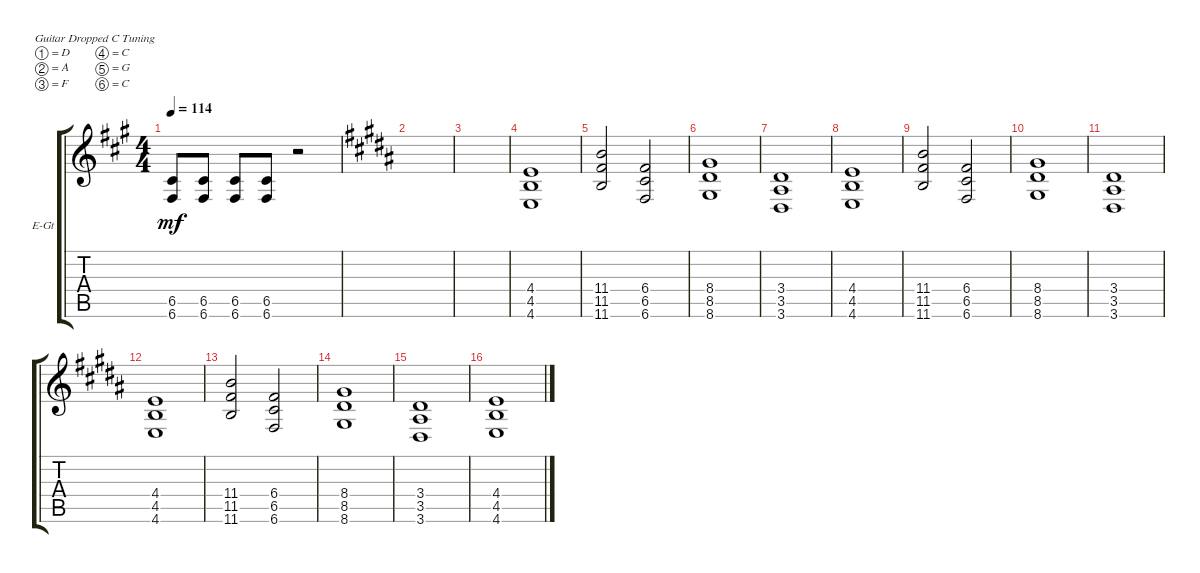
\defaultSystemsLayout 4
\bracketExtendMode groupsimilarinstruments
\firstSystemTrackNameOrientation horizontal
\otherSystemsTrackNameOrientation horizontal
\track ("Electric Guitar" "E-Gt") {instrument distortionguitar}
\staff {score tabs}
\tuning (D4 A3 F3 C3 G2 C2)
\ts (4 4)
\tempo 114
\clef g2
\ks f#minor
(6.6 6.5).8{dy mf} (6.5 6.6).8 (6.6 6.5).8 (6.5 6.6).8 r.2 |
\ks g#minor
|
|
(4.4 4.5 4.6).1 |
(11.6 11.5 11.4).2 (6.4 6.5 6.6).2 |
(8.4 8.5 8.6).1 |
(3.6 3.5 3.4).1 |
(4.4 4.5 4.6).1 |
(11.6 11.5 11.4).2 (6.4 6.5 6.6).2 |
(8.4 8.5 8.6).1 |
(3.6 3.5 3.4).1 |
(4.4 4.5 4.6).1 |
(11.6 11.5 11.4).2 (6.4 6.5 6.6).2 |
(8.4 8.5 8.6).1 |
(3.6 3.5 3.4).1 |
(4.4 4.5 4.6).1
